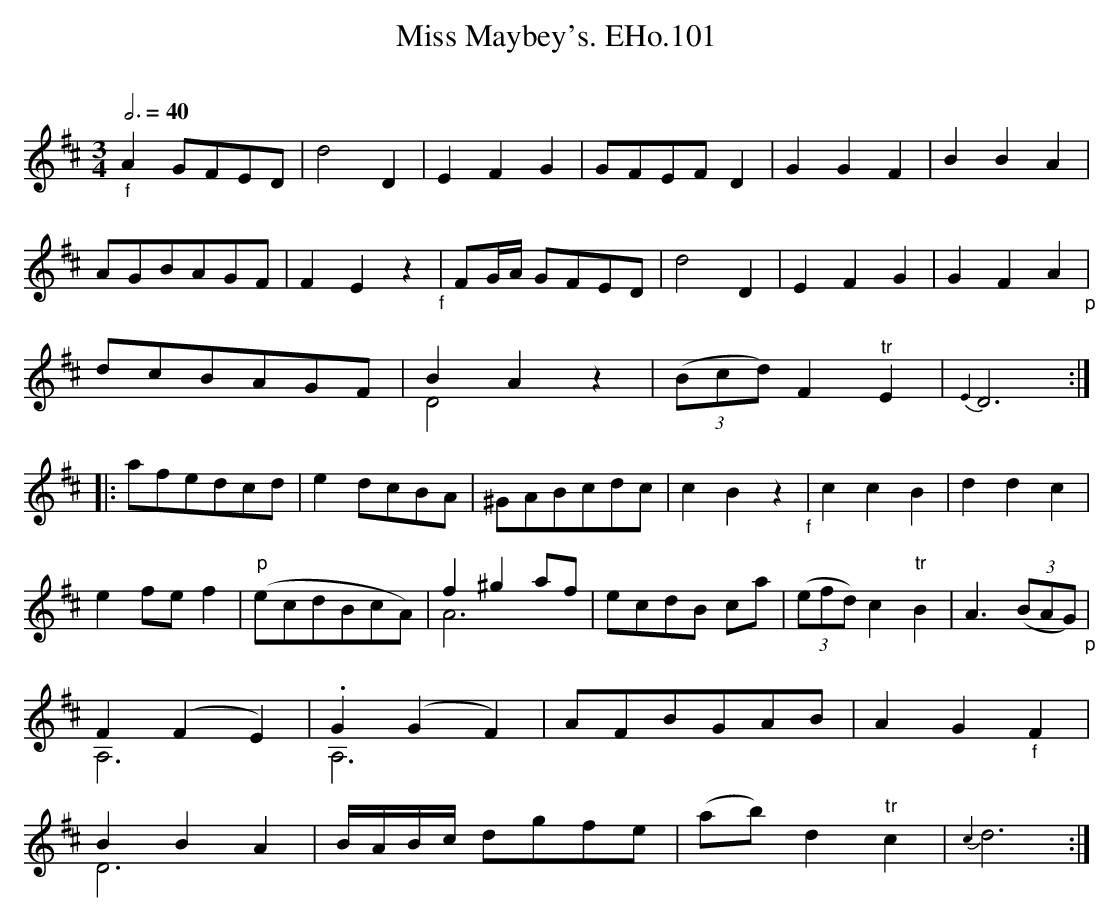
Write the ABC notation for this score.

X:1
T:Miss Maybey's. EHo.101
M:3/4
L:1/8
Q:3/4=40
O:
K:D
"_f"A2 GFED | d4 D2 | E2F2G2 | GFEF D2 | G2G2F2 | B2B2A2 |
AGBAGF | F2E2z2"_f" | FG/A/ GFED | d4D2 | E2F2G2 | G2F2A2 "_p" |
dcBAGF | B2A2z2 &D4x2 | (3(Bcd)F2"^tr"E2 | {E2}D6 :|
|: afedcd | e2dcBA | ^GABcdc | c2B2z2"_f" | c2c2B2 | d2d2c2 |
e2fef2 | "p"(ecdBcA) | f2^g2 af &A6 | ecdB ca | (3(efd)c2"tr"B2 | A3(3(BAG)"_p"|
F2(F2E2) &A,6 | .G2(G2F2 )&A,6 | AFBGAB | A2G2"_f"F2 |
B2B2A2 &D6 | B/A/B/c/ dgfe | (ab) d2"tr"c2 | {c2}d6 :|
